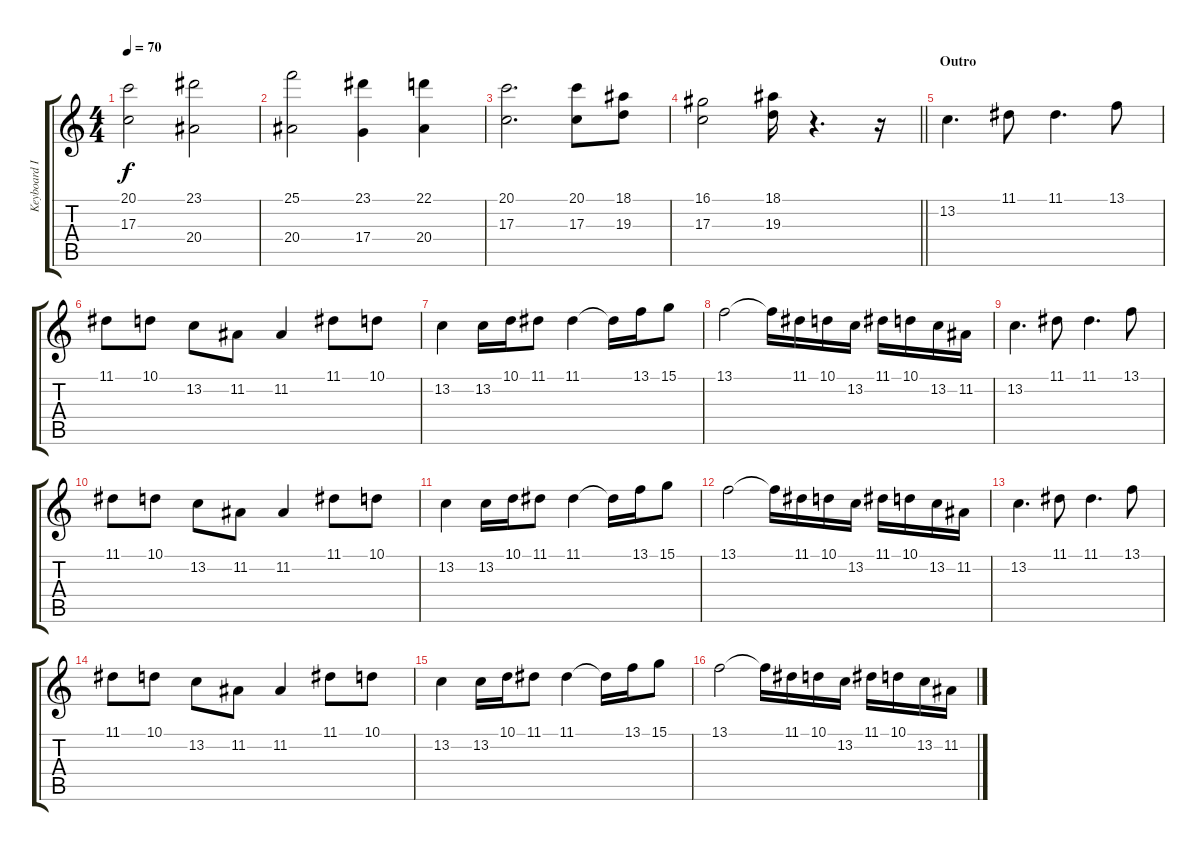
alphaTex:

\track ("Keyboard II" "Keyboard I") {instrument stringensemble1}
\staff {score tabs}
\tuning (E4 B3 G3 D3 A2 E2) {hide}
\ts (4 4)
\tempo 70
\clef g2
\ks c
(20.1 17.3).2{dy f} (23.1 20.4).2 |
(25.1 20.4).2 (23.1 17.4).4 (22.1 20.4).4 |
(20.1 17.3).2{d} (20.1 17.3).8 (18.1 19.3).8 |
\barLineRight lightlight
(16.1 17.3).2 (18.1 19.3).16 r.4{d} r.16 |
\section ("" "Outro")
13.2.4{d} 11.1.8 11.1.4{d} 13.1.8 |
11.1.8 10.1.8 13.2.8 11.2.8 11.2.4 11.1.8 10.1.8 |
13.2.4 13.2.16 10.1.16 11.1.8 11.1.4 11.1{t}.16 13.1.16 15.1.8 |
13.1.2 13.1{t}.16 11.1.16 10.1.16 13.2.16 11.1.16 10.1.16 13.2.16 11.2.16 |
13.2.4{d} 11.1.8 11.1.4{d} 13.1.8 |
11.1.8 10.1.8 13.2.8 11.2.8 11.2.4 11.1.8 10.1.8 |
13.2.4 13.2.16 10.1.16 11.1.8 11.1.4 11.1{t}.16 13.1.16 15.1.8 |
13.1.2 13.1{t}.16 11.1.16 10.1.16 13.2.16 11.1.16 10.1.16 13.2.16 11.2.16 |
13.2.4{d} 11.1.8 11.1.4{d} 13.1.8 |
11.1.8 10.1.8 13.2.8 11.2.8 11.2.4 11.1.8 10.1.8 |
13.2.4 13.2.16 10.1.16 11.1.8 11.1.4 11.1{t}.16 13.1.16 15.1.8 |
13.1.2 13.1{t}.16 11.1.16 10.1.16 13.2.16 11.1.16 10.1.16 13.2.16 11.2.16
